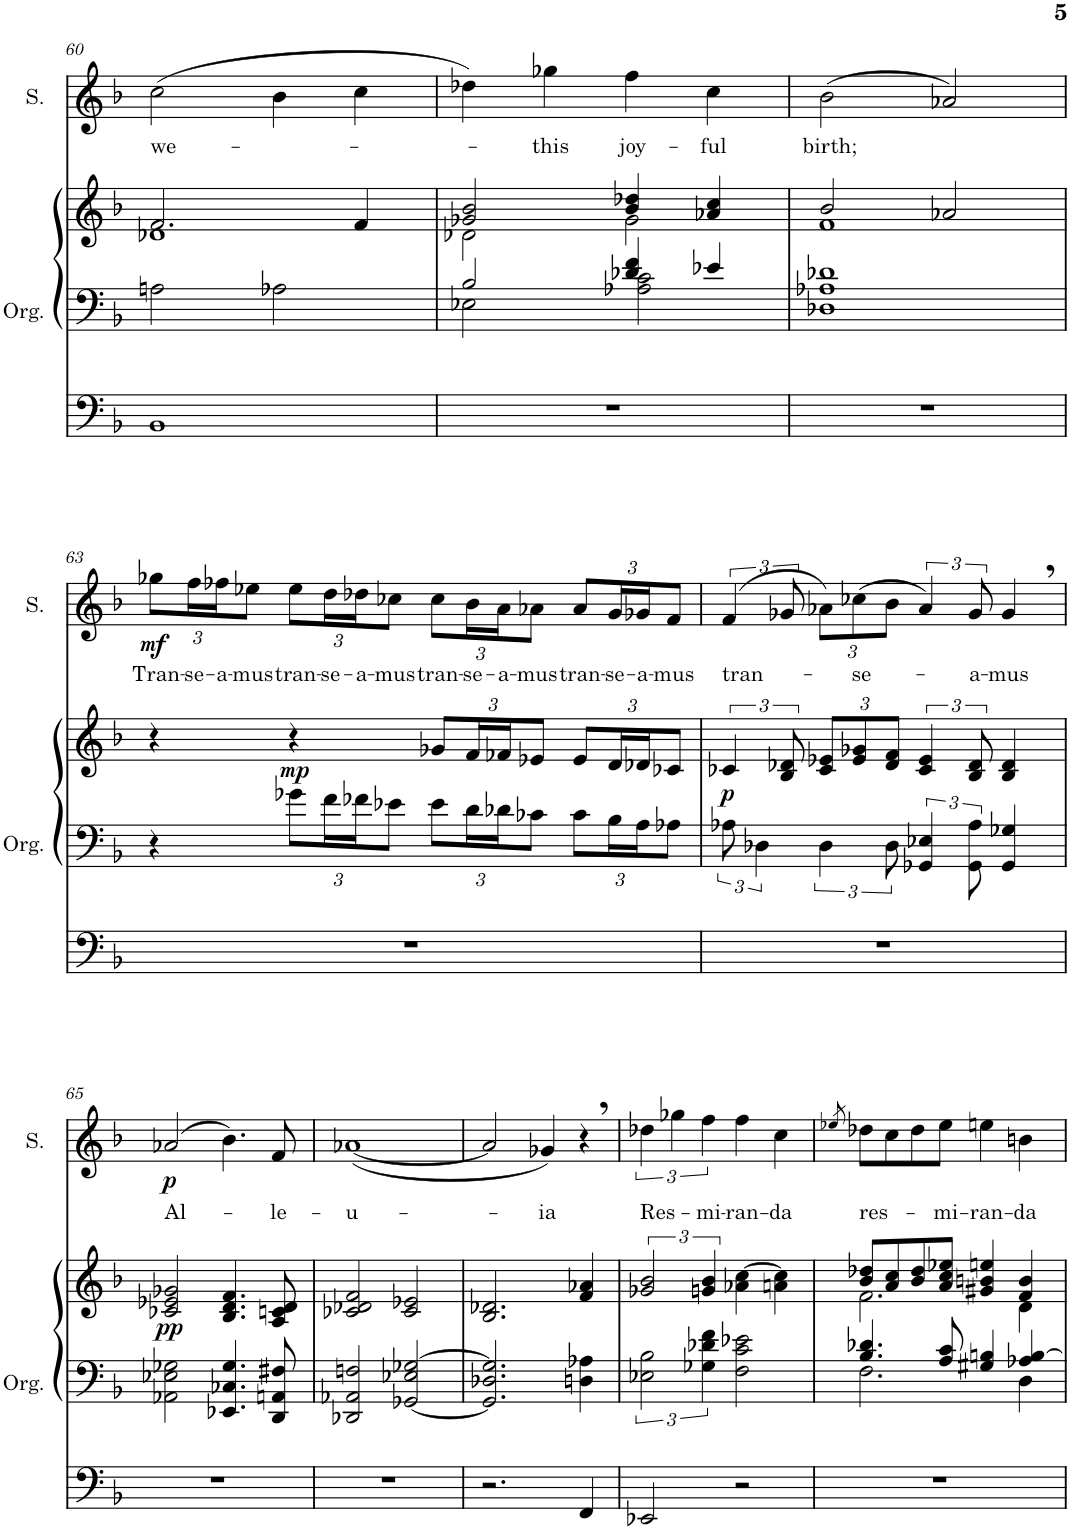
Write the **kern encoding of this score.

**kern	**kern	**kern	**dynam	**kern	**text	**dynam
*part2	*part2	*part2	*part2	*part1	*part1	*part1
*staff4	*staff3	*staff2	*staff2/3/4	*staff1	*staff1	*staff1
*I"Organ	*	*	*	*I"Soprano	*	*
*I'Org.	*	*	*	*I'S.	*	*
!!LO:PB:g=z
*clefF4	*clefF4	*clefG2	*	*clefG2	*	*
*k[b-]	*k[b-]	*k[b-]	*	*k[b-]	*	*
*M4/4	*M4/4	*M4/4	*	*M4/4	*	*
=60	=60	=60	=60	=60	=60	=60
*	*	*^	*	*	*	*
!	!	!	!	!	!	!LO:LY:b	!
1BB-	2An\	2.f/	1d-X	.	(2cc\	we-	.
.	2A-X\	.	.	.	4b-\	.	.
.	.	4f/	.	.	4cc\	.	.
=61	=61	=61	=61	=61	=61	=61	=61
*	*^	*	*	*	*	*	*
1r	2B-/	2E-X\	2g-X/ 2b-/	2d-X\	.	4dd-X\)	.	.
!	!	!	!	!	!	!	!LO:LY:b	!
.	.	.	.	.	.	4gg-X\	-this	.
!	!	!	!	!	!	!	!LO:LY:b	!
.	4d-X/ 4f/	2A-X\ 2c\	4b-/ 4dd-X/	2g-\	.	4ff\	joy-	.
!	!	!	!	!	!	!	!LO:LY:b	!
.	4e-X/	.	4a-X/ 4cc/	.	.	4cc\	-ful	.
*	*v	*v	*	*	*	*	*	*
=62	=62	=62	=62	=62	=62	=62	=62
!	!	!	!	!	!	!LO:LY:b	!
1r	1D-X 1A-X 1d-X	2b-/	1f	.	(2b-\	birth;	.
.	.	2a-X/	.	.	2a-X/)	.	.
*	*	*v	*v	*	*	*	*
!!LO:LB:g=z
=63	=63	=63	=63	=63	=63	=63
*	*	*	*	*Xbrackettup	*	*
!	!	!	!	!	!LO:LY:b	!LO:DY:b
1r	4r	4r	.	12gg-X\L	Tran-	mf
!	!	!	!	!	!LO:LY:b	!
.	.	.	.	24ff\L	-se-	.
!	!	!	!	!	!LO:LY:b	!
.	.	.	.	24ff-X\J	-a-	.
!	!	!	!	!	!LO:LY:b	!
.	.	.	.	12ee-X\J	-mus	.
*	*Xbrackettup	*	*	*	*	*
!	!	!	!LO:DY:a=2	!	!LO:LY:b	!
.	12g-X\L	4r	mp	12ee-\L	tran-	.
!	!	!	!	!	!LO:LY:b	!
.	24f\L	.	.	24dd\L	-se-	.
!	!	!	!	!	!LO:LY:b	!
.	24f-X\J	.	.	24dd-X\J	-a-	.
!	!	!	!	!	!LO:LY:b	!
.	12e-X\J	.	.	12cc-X\J	-mus	.
*	*	*Xbrackettup	*	*	*	*
!	!	!	!	!	!LO:LY:b	!
.	12e-\L	12g-X/L	.	12cc-\L	tran-	.
!	!	!	!	!	!LO:LY:b	!
.	24d\L	24f/L	.	24b-\L	-se-	.
!	!	!	!	!	!LO:LY:b	!
.	24d-X\J	24f-X/J	.	24a\J	-a-	.
!	!	!	!	!	!LO:LY:b	!
.	12c-X\J	12e-X/J	.	12a-X\J	-mus	.
!	!	!	!	!	!LO:LY:b	!
.	12c-\L	12e-/L	.	12a-/L	tran-	.
!	!	!	!	!	!LO:LY:b	!
.	24B-\L	24d/L	.	24g/L	-se-	.
!	!	!	!	!	!LO:LY:b	!
.	24A\J	24d-X/J	.	24g-X/J	-a-	.
!	!	!	!	!	!LO:LY:b	!
.	12A-X\J	12c-X/J	.	12f/J	-mus	.
=64	=64	=64	=64	=64	=64	=64
*	*brackettup	*brackettup	*	*brackettup	*	*
!	!	!	!LO:DY:a=2	!	!LO:LY:b	!
1r	12A-X\	6c-X/	p	(6f/	tran-	.
.	6D-X\	.	.	.	.	.
.	.	12B-/ 12d-X/	.	12g-X/	.	.
*	*	*Xbrackettup	*	*Xbrackettup	*	*
.	6D-\	12c-/ 12e-X/L	.	12a-X\L)	.	.
!	!	!	!	!	!LO:LY:b	!
.	.	12e-/ 12g-X/	.	(12cc-X\	-se-	.
.	12D-\	12d-/ 12f/J	.	12b-\J	.	.
*	*	*brackettup	*	*brackettup	*	*
.	6GG-X/ 6E-X/	6c-/ 6e-/	.	6a-/)	.	.
!	!	!	!	!	!LO:LY:b	!
.	12GG-\ 12A-\	12B-/ 12d-/	.	12g-/	-a-	.
!	!	!	!	!	!LO:LY:b	!
.	4GG-/ 4G-X/	4B-/ 4d-/	.	4g-,/	-mus	.
!!LO:LB:g=z
=65	=65	=65	=65	=65	=65	=65
!	!	!	!LO:DY:b	!	!LO:LY:b	!LO:DY:b
1r	2AA-X\ 2E-X\ 2G-X\	2c-X/ 2e-X/ 2g-X/	pp	(2a-X/	Al-	p
.	4.EE-X/ 4.C-X/ 4.G-/	4.B-/ 4.d/ 4.f/	.	4.b-\)	.	.
!	!	!	!	!	!LO:LY:b	!
.	8DD/ 8AAn/ 8F#X/	8A/ 8cn/ 8d/	.	8f/	-le-	.
=66	=66	=66	=66	=66	=66	=66
!	!	!	!	!	!LO:LY:b	!
1r	2DD-X/ 2AA-X/ 2Fn/	2c-X/ 2d-X/ 2f/	.	([1a-X	-u-	.
.	[2GG-X/ 2E-X/ [2G-X/	2c-/ 2e-X/	.	.	.	.
=67	=67	=67	=67	=67	=67	=67
2.r	2.GG-/] 2.D-X/ 2.G-/]	2.B-/ 2.d-X/	.	2a-/]	.	.
!	!	!	!	!	!LO:LY:b	!
.	.	.	.	4g-X/)	-ia	.
4FF/	4Dn\ 4A-X\	4f/ 4a-X/	.	4r	.	.
=68	=68	=68	=68	=68	=68	=68
!	!	!	!	!	!LO:LY:b	!
2EE-X/	3E-X\ 3B-\	3g-X/ 3b-/	.	6dd-X\	Res-	.
.	.	.	.	6gg-X\	.	.
!	!	!	!	!	!LO:LY:b	!
.	6G-X\ 6d-X\ 6f\	6gn/ 6b-/	.	6ff\	-mi-	.
!	!	!	!	!	!LO:LY:b	!
2r	2F\ 2c\ 2e-X\	4a-X\ [4cc\	.	4ff\	-ran-	.
!	!	!	!	!	!LO:LY:b	!
.	.	4an\ 4cc\]	.	4cc\	-da	.
=69	=69	=69	=69	=69	=69	=69
.	.	.	.	8qee-X/	.	.
*	*^	*^	*	*	*	*
!	!	!	!	!	!	!	!LO:LY:b	!
1r	4.B-/ 4.d-X/	2.F\	8b-/ 8dd-X/L	2.f\	.	8dd-X\L	res-	.
.	.	.	8a/ 8cc/	.	.	8cc\	.	.
.	.	.	8b-/ 8dd-/	.	.	8dd-\	.	.
!	!	!	!	!	!	!	!LO:LY:b	!
.	8A/ 8c/	.	8a/ 8cc/ 8ee-X/J	.	.	8ee-\J	-mi-	.
!	!	!	!	!	!	!	!LO:LY:b	!
.	4G#X/ 4Bn/	.	4g#X/ 4bn/ 4een/	.	.	4een\	-ran-	.
!	!	!	!	!	!	!	!LO:LY:b	!
.	[4A-X/ 4B/	4D\	4f/ 4b/	4d\	.	4bn\	-da	.
*	*v	*v	*	*	*	*	*	*
*	*	*v	*v	*	*	*	*
=	=	=	=	=	=	=
*-	*-	*-	*-	*-	*-	*-
